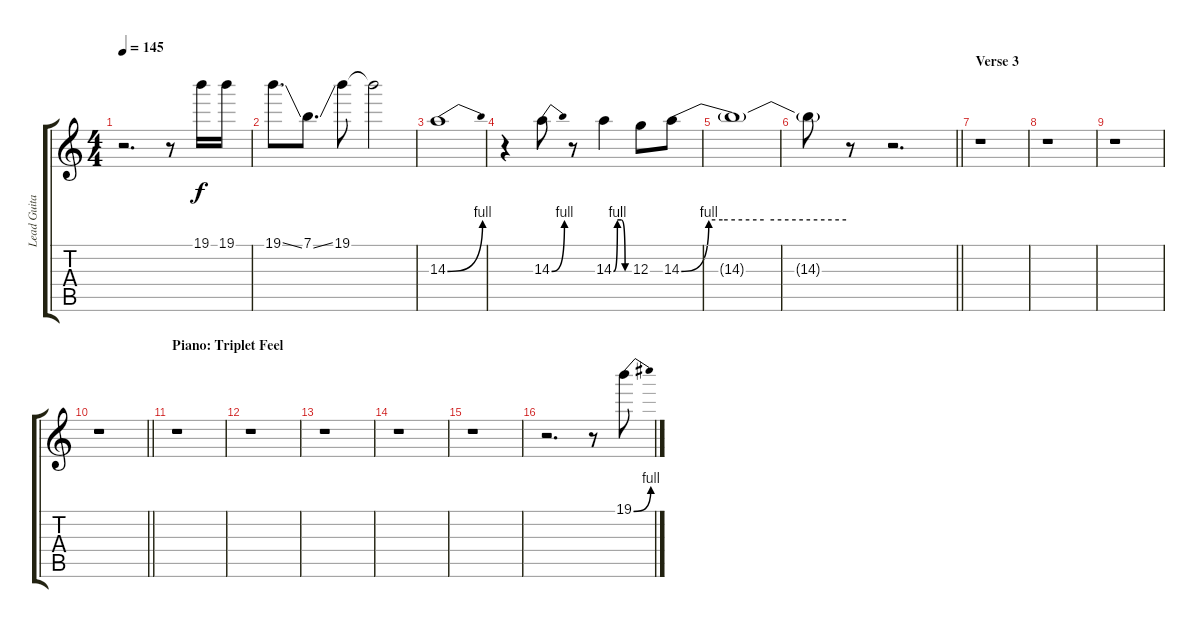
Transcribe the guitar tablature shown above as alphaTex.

\track ("Lead Guitar 2" "Lead Guita") {instrument overdrivenguitar}
\staff {score tabs}
\tuning (E4 B3 G3 D3 A2 E2) {hide}
\ts (4 4)
\tempo 145
\clef g2
\ks c
r.2{d dy f} r.8 19.1.16{volume 8} 19.1.16 |
19.1{ss}.8{d} 7.1{ss}.8{d} 19.1.8 19.1{t}.2 |
14.3{be (bend 0 0 60 4)}.1{volume 10} |
r.4 14.3{be (bend 0 0 60 4)}.8 r.8 14.3{be (custom 0 0 15 4 30 4 45 0 60 0)}.4 12.3.8 14.3{be (custom 0 0 10 4 15 4 30 4 60 4)}.8 |
14.3{t}.1 |
\barLineRight lightlight
14.3{t}.8 r.8 r.2{d} |
\section ("" "Verse 3")
r.1 |
r.1 |
r.1 |
\barLineRight lightlight
r.1 |
\section ("" "Piano: Triplet Feel")
r.1 |
r.1 |
r.1 |
r.1 |
r.1 |
r.2{d} r.8 19.1{be (bend 0 0 60 4)}.8
